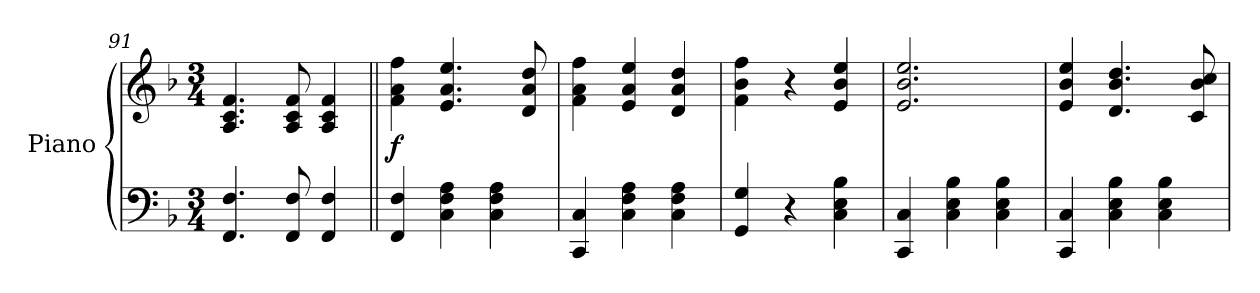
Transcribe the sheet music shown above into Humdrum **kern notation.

**kern	**kern	**dynam
*part1	*part1	*part1
*staff2	*staff1	*staff1/2
*I"Piano	*	*
*I'Pno.	*	*
*clefF4	*clefG2	*
*k[b-]	*k[b-]	*
*M3/4	*M3/4	*
=91	=91	=91
4.FF/ 4.F/	4.A/ 4.c/ 4.f/	.
8FF/ 8F/	8A/ 8c/ 8f/	.
4FF/ 4F/	4A/ 4c/ 4f/	.
!!LO:LB:g=z
=92||	=92||	=92||
!	!	!LO:DY:b
4FF/ 4F/	4f\ 4a\ 4ff\	f
4C\ 4F\ 4A\	4.e/ 4.a/ 4.ee/	.
4C\ 4F\ 4A\	.	.
.	8d/ 8a/ 8dd/	.
=93	=93	=93
4CC/ 4C/	4f\ 4a\ 4ff\	.
4C\ 4F\ 4A\	4e/ 4a/ 4ee/	.
4C\ 4F\ 4A\	4d/ 4a/ 4dd/	.
=94	=94	=94
4GG/ 4G/	4f\ 4b-\ 4ff\	.
4r	4r	.
4C\ 4E\ 4B-\	4e/ 4b-/ 4ee/	.
=95	=95	=95
4CC/ 4C/	2.e/ 2.b-/ 2.ee/	.
4C\ 4E\ 4B-\	.	.
4C\ 4E\ 4B-\	.	.
=96	=96	=96
4CC/ 4C/	4e/ 4b-/ 4ee/	.
4C\ 4E\ 4B-\	4.d/ 4.b-/ 4.dd/	.
4C\ 4E\ 4B-\	.	.
.	8c/ 8b-/ 8cc/	.
=	=	=
*-	*-	*-
